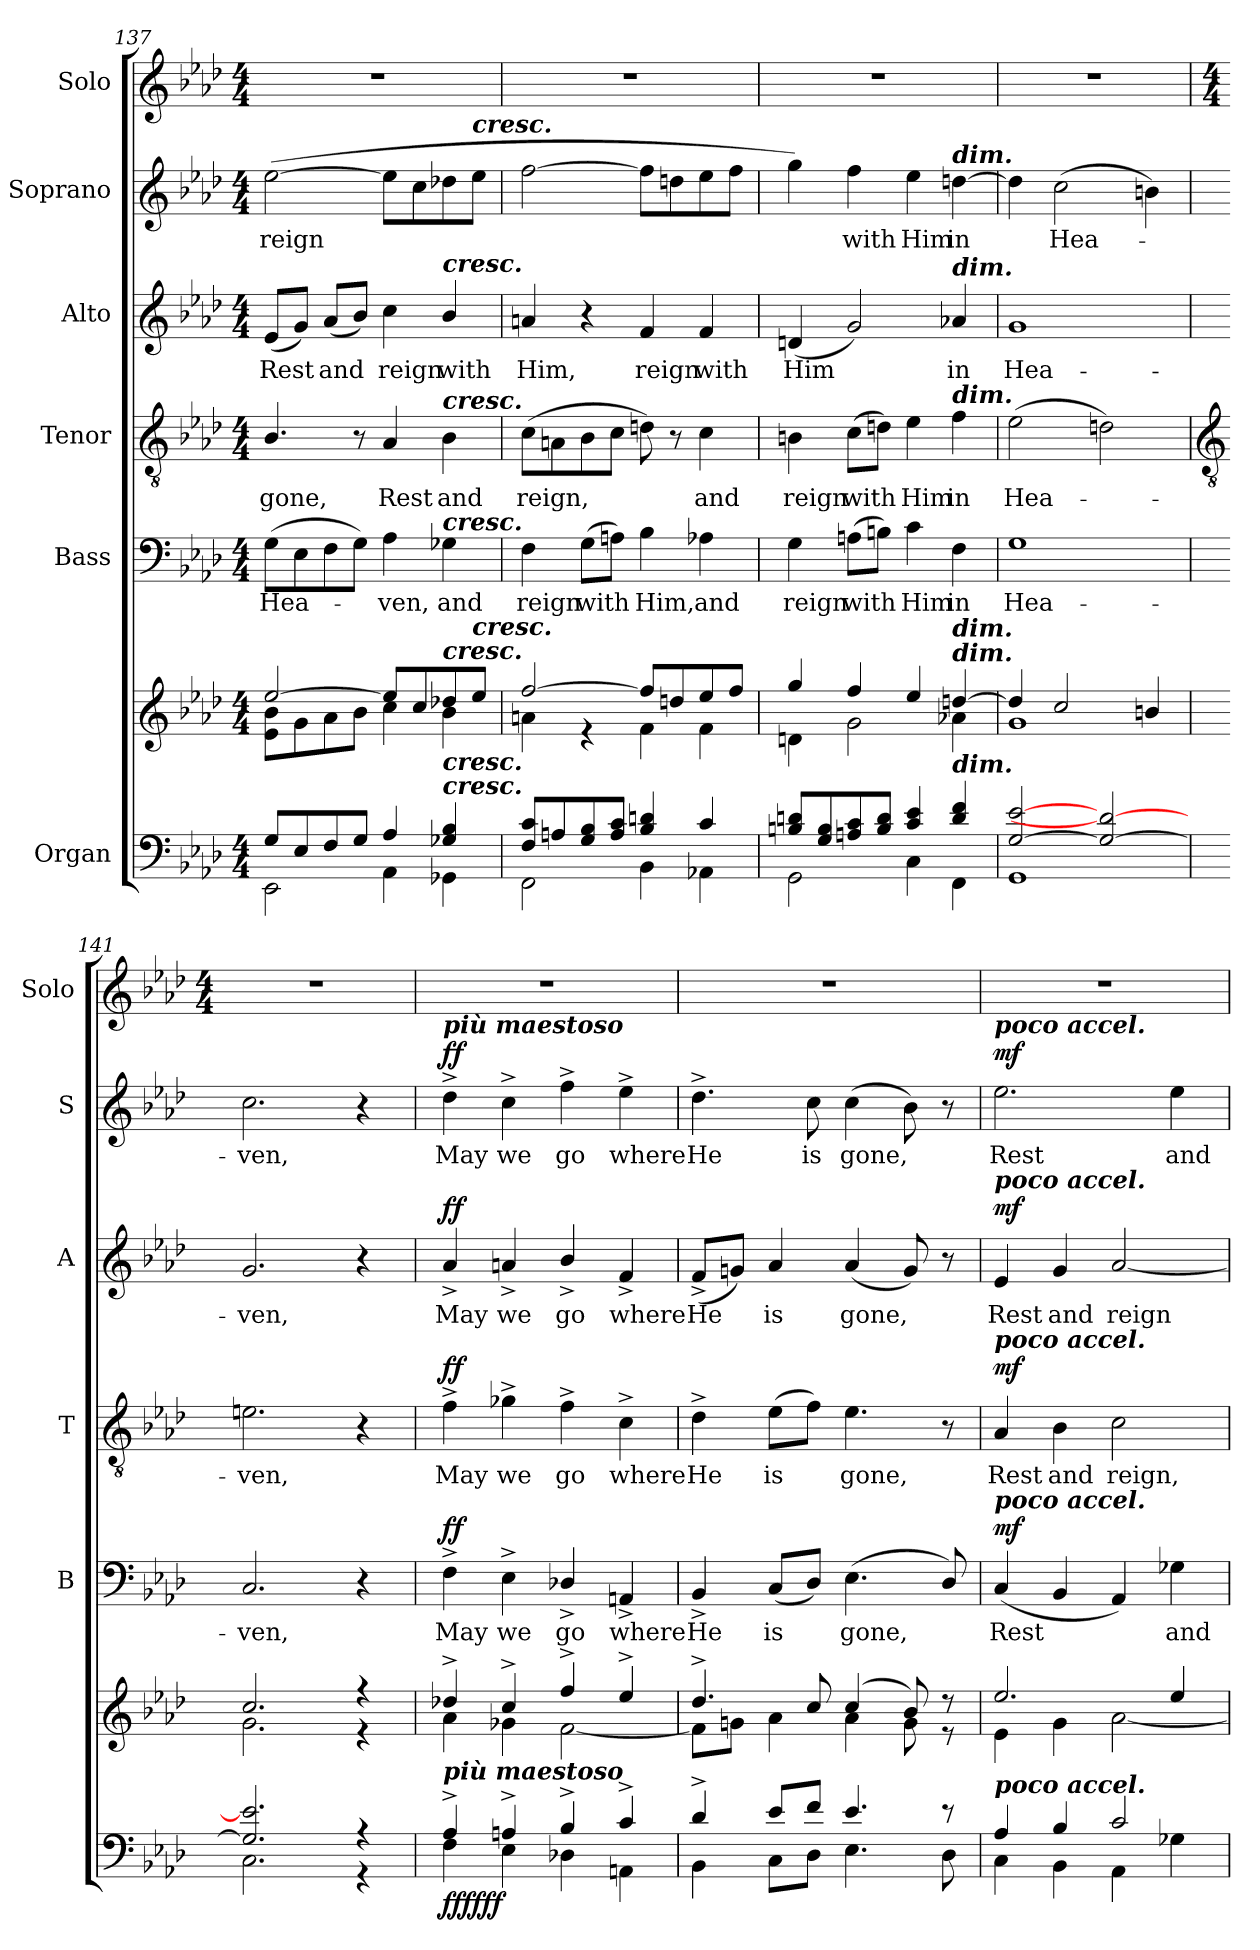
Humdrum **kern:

**kern	**kern	**dynam	**kern	**text	**dynam	**kern	**text	**dynam	**kern	**text	**dynam	**kern	**text	**dynam	**kern
*part6	*part6	*part6	*part5	*part5	*part5	*part4	*part4	*part4	*part3	*part3	*part3	*part2	*part2	*part2	*part1
*staff7	*staff6	*staff6/7	*staff5	*staff5	*staff5	*staff4	*staff4	*staff4	*staff3	*staff3	*staff3	*staff2	*staff2	*staff2	*staff1
*I"Organ	*	*	*I"Bass	*	*	*I"Tenor	*	*	*I"Alto	*	*	*I"Soprano	*	*	*I"Solo
*	*	*	*I'B	*	*	*I'T	*	*	*I'A	*	*	*I'S	*	*	*I'Solo
!!LO:LB:g=z
*clefF4	*clefG2	*	*clefF4	*	*	*clefGv2	*	*	*clefG2	*	*	*clefG2	*	*	*clefG2
*k[b-e-a-d-]	*k[b-e-a-d-]	*	*k[b-e-a-d-]	*	*	*k[b-e-a-d-]	*	*	*k[b-e-a-d-]	*	*	*k[b-e-a-d-]	*	*	*k[b-e-a-d-]
*A-:	*A-:	*	*A-:	*	*	*A-:	*	*	*A-:	*	*	*A-:	*	*	*A-:
*M4/4	*M4/4	*	*M4/4	*	*	*M4/4	*	*	*M4/4	*	*	*M4/4	*	*	*M4/4
=137	=137	=137	=137	=137	=137	=137	=137	=137	=137	=137	=137	=137	=137	=137	=137
*^	*^	*	*	*	*	*	*	*	*	*	*	*	*	*	*
!	!	!	!	!	!	!LO:LY:b	!	!	!LO:LY:b	!	!	!LO:LY:b	!	!	!LO:LY:b	!	!
8G/L	2EE-\	[2ee-/	8e-\ 8b-\L	.	(>8GL	Hea-	.	4.B-/	gone,	.	(<8e-L	Rest	.	(>[2ee-	reign	.	1r
8E-/	.	.	8g\	.	8E-	.	.	.	.	.	8gJ)	.	.	.	.	.	.
!	!	!	!	!	!	!	!	!	!	!	!	!LO:LY:b	!	!	!	!	!
8F/	.	.	8a-\	.	8F	.	.	.	.	.	(<8a-L	and	.	.	.	.	.
8G/J	.	.	8b-\J	.	8GJ)	.	.	8r	.	.	8b-J)	.	.	.	.	.	.
!	!	!	!	!	!	!LO:LY:b	!	!	!LO:LY:b	!	!	!LO:LY:b	!	!	!	!	!
4A-/	4AA-\	8ee-/L]	4cc\	.	4A-	-ven,	.	4A-	Rest	.	4cc	reign	.	8ee-L]	.	.	.
.	.	8cc/	.	.	.	.	.	.	.	.	.	.	.	8cc	.	.	.
!	!	!	!	!	!	!	!	!	!	!	!LO:TX:a:Bi:t=cresc.	!	!	!	!	!	!
!	!	!	!	!	!	!	!	!LO:TX:a:Bi:t=cresc.	!	!	!	!	!	!	!	!	!
!	!	!	!	!	!LO:TX:a:Bi:t=cresc.	!	!	!	!	!	!	!	!	!	!	!	!
!	!	!LO:TX:a:Bi:t=cresc.	!	!	!	!	!	!	!	!	!	!	!	!	!	!	!
!LO:TX:a:Bi:t=cresc.	!	!	!	!	!	!	!	!	!	!	!	!	!	!	!	!	!
!LO:TX:a:Bi:t=cresc.	!	!	!	!	!	!	!	!	!	!	!	!	!	!	!	!	!
!	!	!	!	!	!	!LO:LY:b	!	!	!LO:LY:b	!	!	!LO:LY:b	!	!	!	!	!
4G-X/ 4B-/	4GG-X\	8dd-X/	4b-\	.	4G-X	and	.	4B-	and	.	4b-/	with	.	8dd-X	.	.	.
!	!	!	!	!	!	!	!	!	!	!	!	!	!	!LO:TX:a:Bi:t=cresc.	!	!	!
!	!	!LO:TX:a:Bi:t=cresc.	!	!	!	!	!	!	!	!	!	!	!	!	!	!	!
.	.	8ee-/J	.	.	.	.	.	.	.	.	.	.	.	8ee-J	.	.	.
=138	=138	=138	=138	=138	=138	=138	=138	=138	=138	=138	=138	=138	=138	=138	=138	=138	=138
!	!	!	!	!	!	!LO:LY:b	!	!	!LO:LY:b	!	!	!LO:LY:b	!	!	!	!	!
8F/ 8c/L	2FF\	[2ff/	4an\	.	4F	reign	.	(>8cL	reign,	.	4an	Him,	.	[2ff	.	.	1r
8An/	.	.	.	.	.	.	.	8An	.	.	.	.	.	.	.	.	.
!	!	!	!	!	!	!LO:LY:b	!	!	!	!	!	!	!	!	!	!	!
8G/ 8B-/	.	.	4r	.	(>8GL	with	.	8B-	.	.	4r	.	.	.	.	.	.
8A/ 8c/J	.	.	.	.	8AnJ)	.	.	8cJ	.	.	.	.	.	.	.	.	.
!	!	!	!	!	!	!LO:LY:b	!	!	!	!	!	!LO:LY:b	!	!	!	!	!
4B-/ 4dn/	4BB-\	8ff/L]	4f\	.	4B-	Him,	.	8dn)	.	.	4f	reign	.	8ffL]	.	.	.
.	.	8ddn/	.	.	.	.	.	8r	.	.	.	.	.	8ddn	.	.	.
!	!	!	!	!	!	!LO:LY:b	!	!	!LO:LY:b	!	!	!LO:LY:b	!	!	!	!	!
4c/	4AA-X\	8ee-/	4f\	.	4A-X	and	.	4c	and	.	4f	with	.	8ee-	.	.	.
.	.	8ff/J	.	.	.	.	.	.	.	.	.	.	.	8ffJ	.	.	.
=139	=139	=139	=139	=139	=139	=139	=139	=139	=139	=139	=139	=139	=139	=139	=139	=139	=139
!	!	!	!	!	!	!LO:LY:b	!	!	!LO:LY:b	!	!	!LO:LY:b	!	!	!	!	!
8Bn/ 8dn/L	2GG\	4gg/	4dn\	.	4G	reign	.	4Bn	reign	.	(<4dn	Him	.	4gg)	.	.	1r
8G/ 8B/	.	.	.	.	.	.	.	.	.	.	.	.	.	.	.	.	.
!	!	!	!	!	!	!LO:LY:b	!	!	!LO:LY:b	!	!	!	!	!	!LO:LY:b	!	!
8An/ 8c/	.	4ff/	2g\	.	(>8AnL	with	.	(>8cL	with	.	2g)	.	.	4ff	with	.	.
8B/ 8d/J	.	.	.	.	8BnJ)	.	.	8dnJ)	.	.	.	.	.	.	.	.	.
!	!	!	!	!	!	!LO:LY:b	!	!	!LO:LY:b	!	!	!	!	!	!LO:LY:b	!	!
4c/ 4e-/	4C\	4ee-/	.	.	4c	Him	.	4e-	Him	.	.	.	.	4ee-	Him	.	.
!	!	!	!	!	!	!	!	!	!	!	!	!	!	!LO:TX:a:Bi:t=dim.	!	!	!
!	!	!	!	!	!	!	!	!	!	!	!LO:TX:a:Bi:t=dim.	!	!	!	!	!	!
!	!	!	!	!	!	!	!	!LO:TX:a:Bi:t=dim.	!	!	!	!	!	!	!	!	!
!	!	!LO:TX:a:Bi:t=dim.	!	!	!	!	!	!	!	!	!	!	!	!	!	!	!
!	!	!LO:TX:a:Bi:t=dim.	!	!	!	!	!	!	!	!	!	!	!	!	!	!	!
!LO:TX:a:Bi:t=dim.	!	!	!	!	!	!	!	!	!	!	!	!	!	!	!	!	!
!	!	!	!	!	!	!LO:LY:b	!	!	!LO:LY:b	!	!	!LO:LY:b	!	!	!LO:LY:b	!	!
4d/ 4f/	4FF\	[4ddn/	4a-X\	.	4F	in	.	4f	in	.	4a-X	in	.	[4ddn	in	.	.
=140	=140	=140	=140	=140	=140	=140	=140	=140	=140	=140	=140	=140	=140	=140	=140	=140	=140
!	!	!	!	!	!	!LO:LY:b	!	!	!LO:LY:b	!	!	!LO:LY:b	!	!	!	!	!
[2G/ [2e-/	1GG\	4dd/]	1g\	.	1G	Hea-	.	(>2e-	Hea-	.	1g	Hea-	.	4dd]	.	.	1r
!	!	!	!	!	!	!	!	!	!	!	!	!	!	!	!LO:LY:b	!	!
.	.	2cc/	.	.	.	.	.	.	.	.	.	.	.	(>2cc	Hea-	.	.
2G/_ 2d/_	.	.	.	.	.	.	.	2dn)	.	.	.	.	.	.	.	.	.
.	.	4bn/	.	.	.	.	.	.	.	.	.	.	.	4bn)	.	.	.
!!LO:LB:g=z
=141	=141	=141	=141	=141	=141	=141	=141	=141	=141	=141	=141	=141	=141	=141	=141	=141	=141
*	*	*	*	*	*	*	*	*clefGv2	*	*	*	*	*	*	*	*	*
*	*	*	*	*	*	*	*	*	*	*	*	*	*	*	*	*	*M4/4
!	!	!	!	!	!	!LO:LY:b	!	!	!LO:LY:b	!	!	!LO:LY:b	!	!	!LO:LY:b	!	!
2.G/] 2.e/]	2.C\	2.cc/	2.g\	.	2.C	-ven,	.	2.en	ven,	.	2.g	-ven,	.	2.cc	ven,	.	1r
4r	4r	4r	4r	.	4r	.	.	4r	.	.	4r	.	.	4r	.	.	.
=142	=142	=142	=142	=142	=142	=142	=142	=142	=142	=142	=142	=142	=142	=142	=142	=142	=142
!	!	!	!	!	!	!	!	!	!	!	!	!	!	!LO:TX:a:Bi:t=più maestoso	!	!	!
!	!	!LO:TX:b:Bi:t=più maestoso	!	!	!	!	!	!	!	!	!	!	!	!	!	!	!
!	!	!	!	!LO:DY:b=2	!	!LO:LY:b	!	!	!LO:LY:b	!	!	!LO:LY:b	!	!	!LO:LY:b	!	!
!	!	!	!	!LO:DY:n=1:b=2	!	!	!	!	!	!	!	!	!	!	!	!	!
!	!	!	!	!LO:DY:n=2:b	!	!	!LO:DY:b	!	!	!LO:DY:b	!	!	!LO:DY:b	!	!	!LO:DY:b	!
4A-^/	4F\	4dd-X^/	4a-\	ff ff ff	4F^	May	ff	4f^	May	ff	4a-^	May	ff	4dd-^	May	ff	1r
!	!	!	!	!	!	!LO:LY:b	!	!	!LO:LY:b	!	!	!LO:LY:b	!	!	!LO:LY:b	!	!
4An^/	4E-\	4cc^/	4g-X\	.	4E-^	we	.	4g-X^	we	.	4an^	we	.	4cc^	we	.	.
!	!	!	!	!	!	!LO:LY:b	!	!	!LO:LY:b	!	!	!LO:LY:b	!	!	!LO:LY:b	!	!
4B-^/	4D-X\	4ff^/	[2f\	.	4D-X^/	go	.	4f^	go	.	4b-^/	go	.	4ff^	go	.	.
!	!	!	!	!	!	!LO:LY:b	!	!	!LO:LY:b	!	!	!LO:LY:b	!	!	!LO:LY:b	!	!
4c^/	4AAn\	4ee-^/	.	.	4AAn^	where	.	4c^	where	.	4f^	where	.	4ee-^	where	.	.
=143	=143	=143	=143	=143	=143	=143	=143	=143	=143	=143	=143	=143	=143	=143	=143	=143	=143
!	!	!	!	!	!	!LO:LY:b	!	!	!LO:LY:b	!	!	!LO:LY:b	!	!	!LO:LY:b	!	!
4d-^/	4BB-\	4.dd-^/	8f\L]	.	4BB-^	He	.	4d-^	He	.	(<8f^L	He	.	4.dd-^	He	.	1r
.	.	.	8gn\J	.	.	.	.	.	.	.	8gnJ)	.	.	.	.	.	.
!	!	!	!	!	!	!LO:LY:b	!	!	!LO:LY:b	!	!	!LO:LY:b	!	!	!	!	!
8e-/L	8C\L	.	4a-\	.	(<8CL	is	.	(>8e-L	is	.	4a-	is	.	.	.	.	.
!	!	!	!	!	!	!	!	!	!	!	!	!	!	!	!LO:LY:b	!	!
8f/J	8D-\J	8cc/	.	.	8D-J)	.	.	8fJ)	.	.	.	.	.	8cc	is	.	.
!	!	!	!	!	!	!LO:LY:b	!	!	!LO:LY:b	!	!	!LO:LY:b	!	!	!LO:LY:b	!	!
4.e-/	4.E-\	(>4cc/	4a-\	.	(<4.E-	gone,	.	4.e-	gone,	.	(<4a-	gone,	.	(>4cc	gone,	.	.
.	.	8b-/)	8g\	.	.	.	.	.	.	.	8g)	.	.	8b-)	.	.	.
8r	8D-\	8r	8r	.	8D-/)	.	.	8r	.	.	8r	.	.	8r	.	.	.
=144	=144	=144	=144	=144	=144	=144	=144	=144	=144	=144	=144	=144	=144	=144	=144	=144	=144
!	!	!	!	!	!	!	!	!	!	!	!	!	!	!LO:TX:a:Bi:t=poco accel.	!	!	!
!	!	!	!	!	!	!	!	!	!	!	!LO:TX:a:Bi:t=poco accel.	!	!	!	!	!	!
!	!	!	!	!	!	!	!	!LO:TX:a:Bi:t=poco accel.	!	!	!	!	!	!	!	!	!
!	!	!	!	!	!LO:TX:a:Bi:t=poco accel.	!	!	!	!	!	!	!	!	!	!	!	!
!LO:TX:a:Bi:t=poco accel.	!	!	!	!	!	!	!	!	!	!	!	!	!	!	!	!	!
!	!	!	!	!LO:DY:b=2	!	!LO:LY:b	!	!	!LO:LY:b	!	!	!LO:LY:b	!	!	!LO:LY:b	!	!
!	!	!	!	!LO:DY:n=1:b=2	!	!	!	!	!	!	!	!	!	!	!	!	!
!	!	!	!	!LO:DY:n=2:b	!	!	!	!	!	!	!	!	!	!	!	!	!
!	!	!	!	!LO:DY:n=3:b	!	!	!LO:DY:b	!	!	!LO:DY:b	!	!	!LO:DY:b	!	!	!LO:DY:b	!
4A-/	4C\	2.ee-/	4e-\	mf mf mf mf	(<4C	Rest	mf	4A-	Rest	mf	4e-	Rest	mf	2.ee-	Rest	mf	1r
!	!	!	!	!	!	!	!	!	!LO:LY:b	!	!	!LO:LY:b	!	!	!	!	!
4B-/	4BB-\	.	4g\	.	4BB-	.	.	4B-	and	.	4g	and	.	.	.	.	.
!	!	!	!	!	!	!	!	!	!LO:LY:b	!	!	!LO:LY:b	!	!	!	!	!
2c/	4AA-\	.	[2a-\	.	4AA-)	.	.	2c	reign,	.	[2a-	reign	.	.	.	.	.
!	!	!	!	!	!	!LO:LY:b	!	!	!	!	!	!	!	!	!LO:LY:b	!	!
.	4G-X\	4ee-/	.	.	4G-X	and	.	.	.	.	.	.	.	4ee-	and	.	.
*v	*v	*	*	*	*	*	*	*	*	*	*	*	*	*	*	*	*
*	*v	*v	*	*	*	*	*	*	*	*	*	*	*	*	*	*
=	=	=	=	=	=	=	=	=	=	=	=	=	=	=	=
*-	*-	*-	*-	*-	*-	*-	*-	*-	*-	*-	*-	*-	*-	*-	*-
